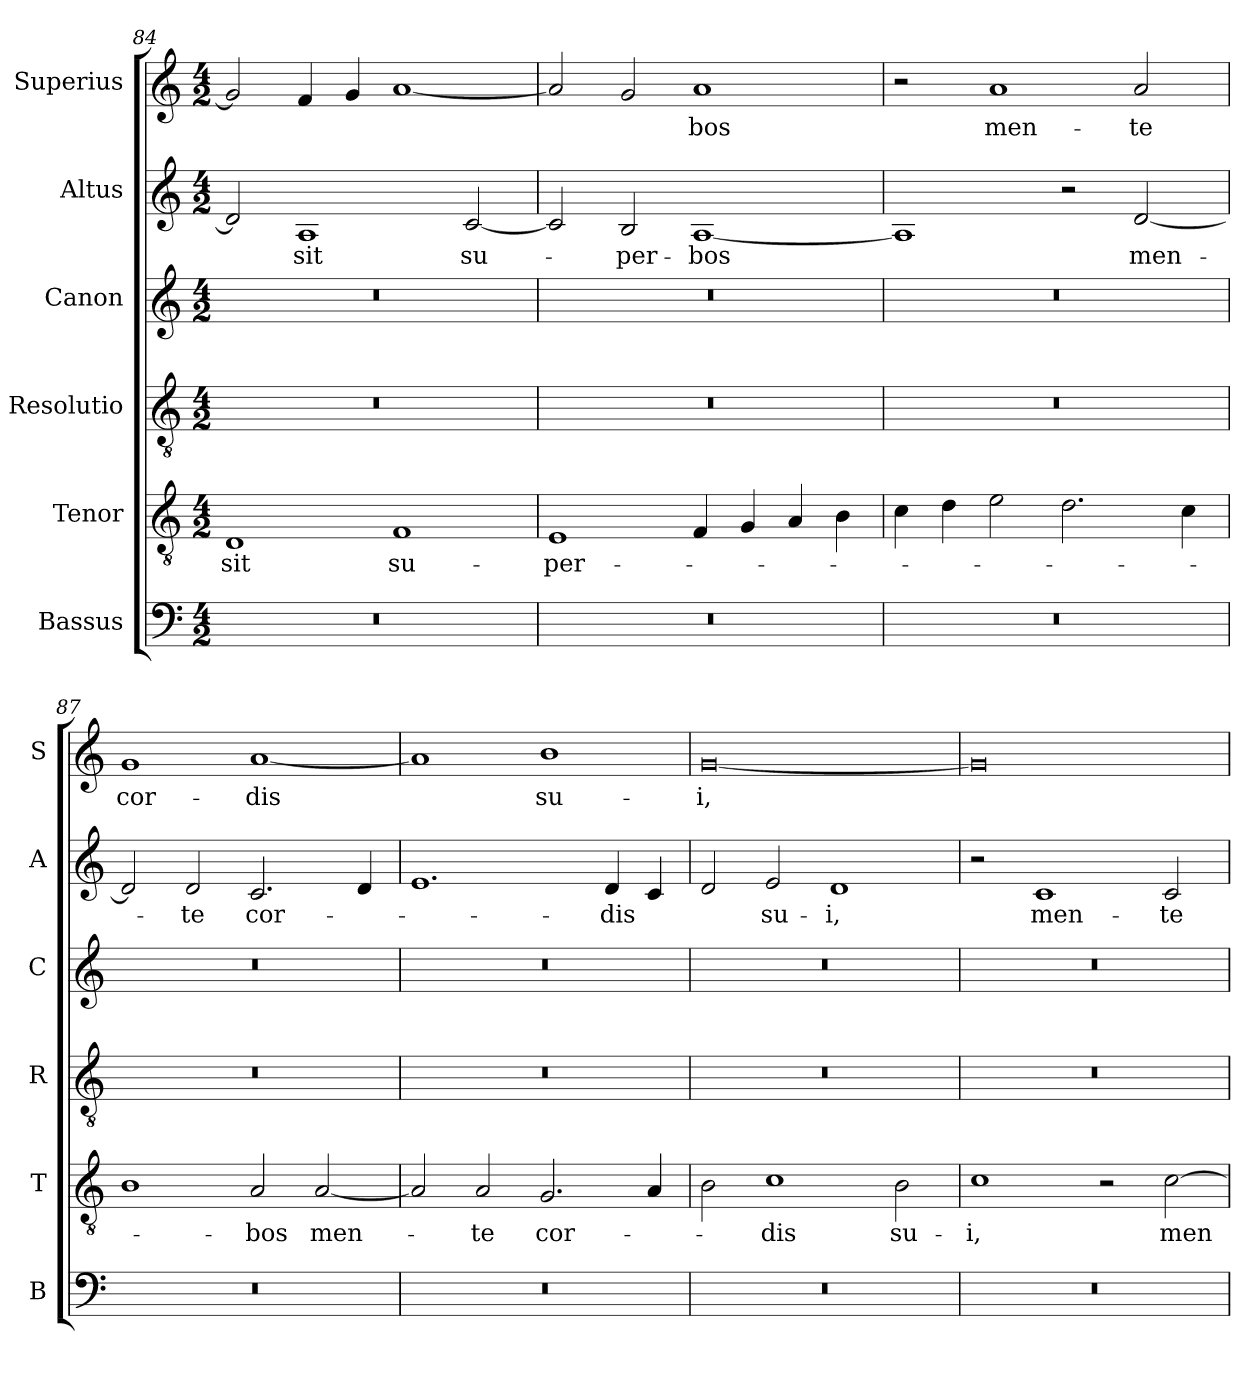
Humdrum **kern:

**kern	**kern	**text	**kern	**kern	**kern	**text	**kern	**text
*part6	*part5	*part5	*part4	*part3	*part2	*part2	*part1	*part1
*staff6	*staff5	*staff5	*staff4	*staff3	*staff2	*staff2	*staff1	*staff1
*I"Bassus	*I"Tenor	*	*I"Resolutio	*I"Canon	*I"Altus	*	*I"Superius	*
*I'B	*I'T	*	*I'R	*I'C	*I'A	*	*I'S	*
!!LO:LB:g=z
*clefF4	*clefGv2	*	*clefGv2	*clefG2	*clefG2	*	*clefG2	*
*k[]	*k[]	*	*k[]	*k[]	*k[]	*	*k[]	*
*C:	*C:	*	*C:	*C:	*C:	*	*C:	*
*M4/2	*M4/2	*	*M4/2	*M4/2	*M4/2	*	*M4/2	*
=84	=84	=84	=84	=84	=84	=84	=84	=84
!	!	!LO:LY:b	!	!	!	!	!	!
0r	1D	-sit	0r	0r	2d/]	.	2g/]	.
!	!	!	!	!	!	!LO:LY:b	!	!
.	.	.	.	.	1A	-sit	4f/	.
.	.	.	.	.	.	.	4g/	.
!	!	!LO:LY:b	!	!	!	!	!	!
.	1F	su-	.	.	.	.	[1a	.
!	!	!	!	!	!	!LO:LY:b	!	!
.	.	.	.	.	[2c/	su-	.	.
=85	=85	=85	=85	=85	=85	=85	=85	=85
!	!	!LO:LY:b	!	!	!	!	!	!
0r	1E	-per-	0r	0r	2c/]	.	2a/]	.
!	!	!	!	!	!	!LO:LY:b	!	!
.	.	.	.	.	2B/	-per-	2g/	.
!	!	!	!	!	!	!LO:LY:b	!	!LO:LY:b
.	4F/	.	.	.	[1A	-bos	1a	-bos
.	4G/	.	.	.	.	.	.	.
.	4A/	.	.	.	.	.	.	.
.	4B\	.	.	.	.	.	.	.
=86	=86	=86	=86	=86	=86	=86	=86	=86
0r	4c\	.	0r	0r	1A]	.	2r	.
.	4d\	.	.	.	.	.	.	.
!	!	!	!	!	!	!	!	!LO:LY:b
.	2e\	.	.	.	.	.	1a	men-
.	2.d\	.	.	.	2r	.	.	.
!	!	!	!	!	!	!LO:LY:b	!	!LO:LY:b
.	.	.	.	.	[2d/	men-	2a/	-te
.	4c\	.	.	.	.	.	.	.
=87	=87	=87	=87	=87	=87	=87	=87	=87
!	!	!	!	!	!	!	!	!LO:LY:b
0r	1B	.	0r	0r	2d/]	.	1g	cor-
!	!	!	!	!	!	!LO:LY:b	!	!
.	.	.	.	.	2d/	-te	.	.
!	!	!LO:LY:b	!	!	!	!LO:LY:b	!	!LO:LY:b
.	2A/	-bos	.	.	2.c/	cor-	[1a	-dis
!	!	!LO:LY:b	!	!	!	!	!	!
.	[2A/	men-	.	.	.	.	.	.
.	.	.	.	.	4d/	.	.	.
=88	=88	=88	=88	=88	=88	=88	=88	=88
0r	2A/]	.	0r	0r	1.e	.	1a]	.
!	!	!LO:LY:b	!	!	!	!	!	!
.	2A/	-te	.	.	.	.	.	.
!	!	!LO:LY:b	!	!	!	!	!	!LO:LY:b
.	2.G/	cor-	.	.	.	.	1b	su-
!	!	!	!	!	!	!LO:LY:b	!	!
.	.	.	.	.	4d/	-dis	.	.
.	4A/	.	.	.	4c/	.	.	.
=89	=89	=89	=89	=89	=89	=89	=89	=89
!	!	!	!	!	!	!	!	!LO:LY:b
0r	2B\	.	0r	0r	2d/	.	[0g	-i,
!	!	!LO:LY:b	!	!	!	!LO:LY:b	!	!
.	1c	-dis	.	.	2e/	su-	.	.
!	!	!	!	!	!	!LO:LY:b	!	!
.	.	.	.	.	1d	-i,	.	.
!	!	!LO:LY:b	!	!	!	!	!	!
.	2B\	su-	.	.	.	.	.	.
!!LO:LB:g=z
=90	=90	=90	=90	=90	=90	=90	=90	=90
!	!	!LO:LY:b	!	!	!	!	!	!
0r	1c	-i,	0r	0r	2r	.	0g]	.
!	!	!	!	!	!	!LO:LY:b	!	!
.	.	.	.	.	1c	men-	.	.
.	2r	.	.	.	.	.	.	.
!	!	!LO:LY:b	!	!	!	!LO:LY:b	!	!
.	[2c\	men-	.	.	2c/	-te	.	.
=	=	=	=	=	=	=	=	=
*-	*-	*-	*-	*-	*-	*-	*-	*-
